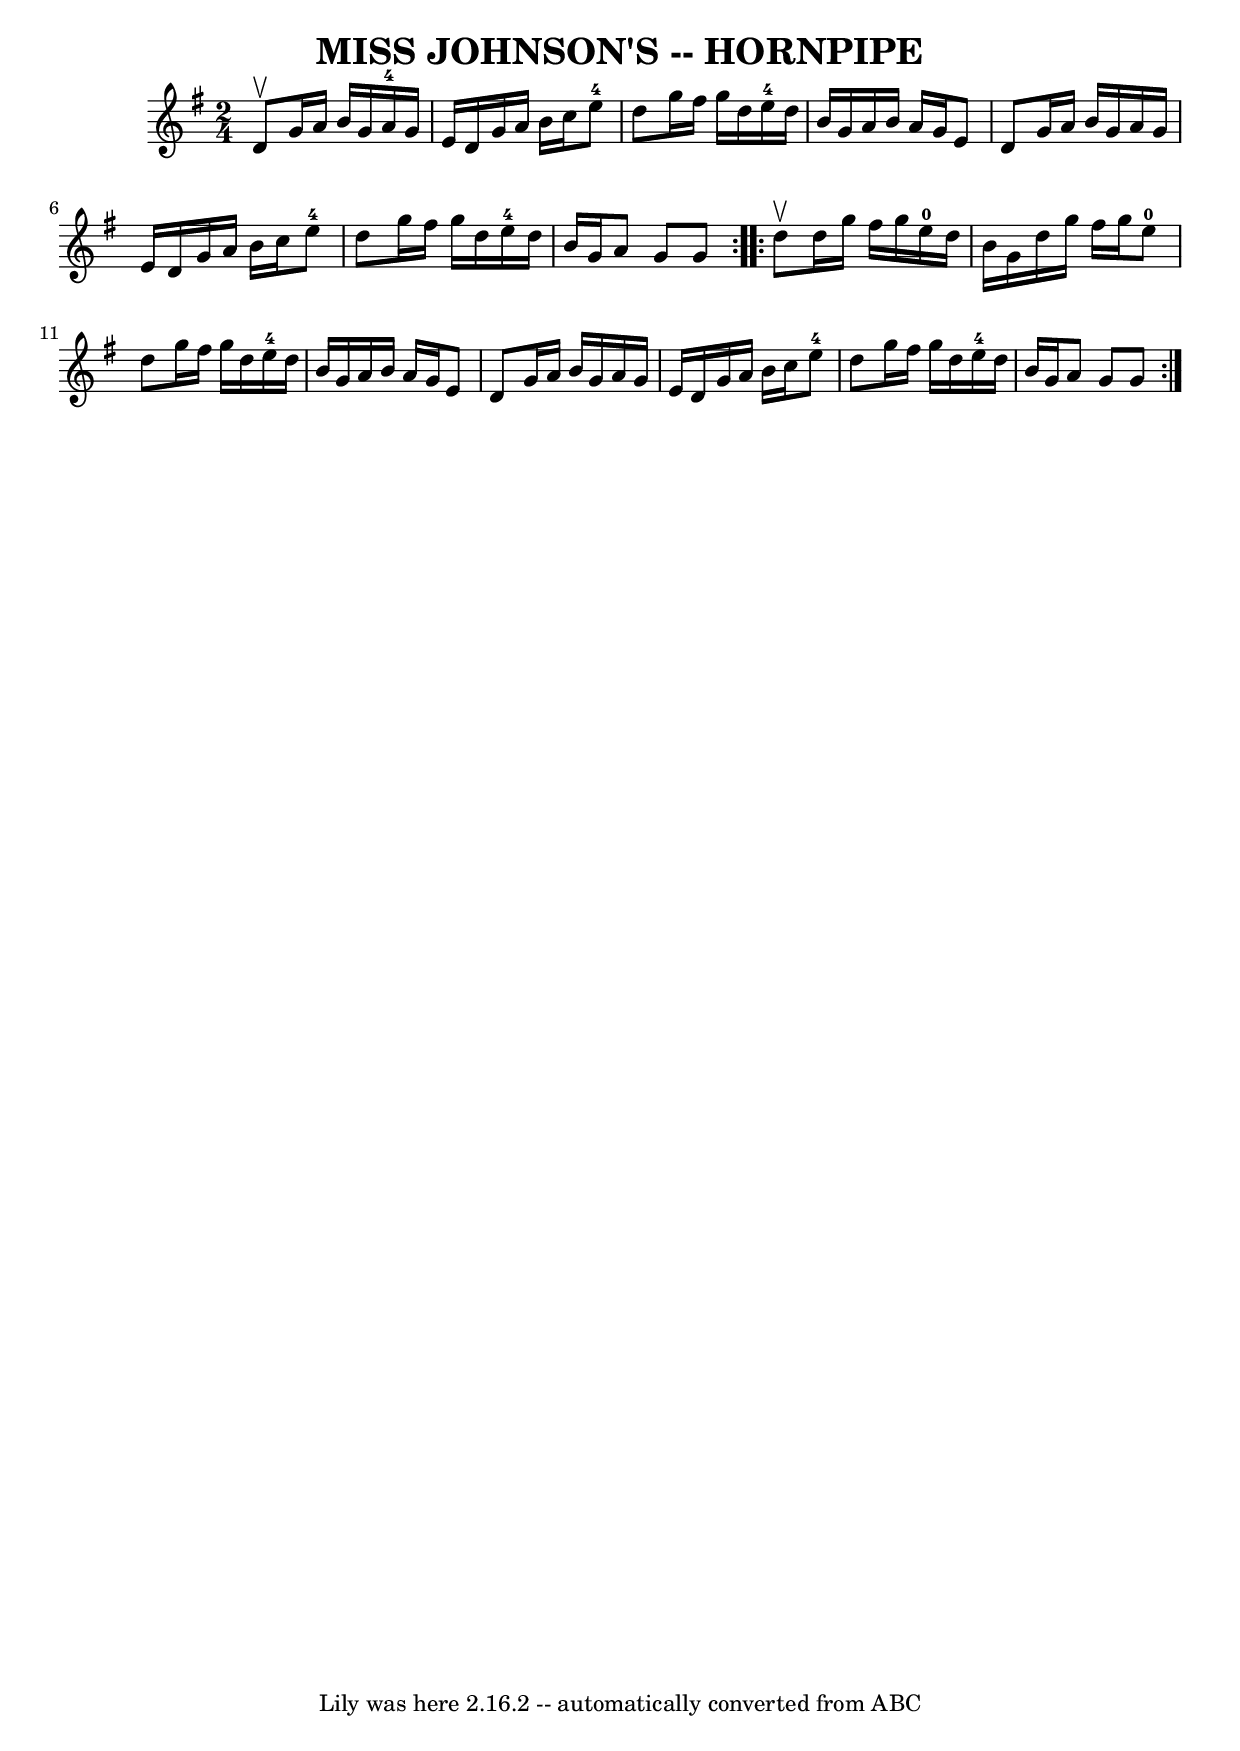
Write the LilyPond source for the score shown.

\version "2.16.2"
\include "Mammoth.ily"
\header {
  %% book = "Ryan's Mammoth Collection of Fiddle Tunes"
  crossRefNumber = "1"
  footnotes = ""
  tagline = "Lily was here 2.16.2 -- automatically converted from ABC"
  title = "MISS JOHNSON'S -- HORNPIPE"

}
voicedefault =  {



  \repeat volta 2 {

    \time 2/4 
    \key g \major
 d'8^\upbow       |
    g'16 a'16 b'16    
    g'16 a'16-4 g'16 e'16 d'16    |
    g'16 a'16 b'16   
    c''16 e''8-4 d''8    |
    g''16 fis''16 g''16 d''16   
    e''16-4 d''16 b'16 g'16    |
    a'16 b'16 a'16    
    g'16 e'8 d'8    |
    |
    g'16 a'16 b'16 g'16    
    a'16 g'16 e'16 d'16    |
    g'16 a'16 b'16 c''16      
    e''8-4 d''8    |
    g''16 fis''16 g''16 d''16 e''16 
    -4 d''16 b'16 g'16    |
    a'8 g'8 g'8    
  }     

  \repeat volta 2 {
    d''8^\upbow       |
    d''16 g''16 fis''16    
    g''16 e''16-0 d''16 b'16 g'16    |
    d''16 g''16    
    fis''16 g''16 e''8-0 d''8    |
    g''16 fis''16 g''16  
    d''16 e''16-4 d''16 b'16 g'16    |
    a'16 b'16    
    a'16 g'16 e'8 d'8    |
    |
    g'16 a'16 b'16    
    g'16 a'16 g'16 e'16 d'16    |
    g'16 a'16 b'16    
    c''16 e''8-4 d''8    |
    g''16 fis''16 g''16 d''16    
    e''16-4 d''16 b'16 g'16    |
    a'8 g'8 g'8    
  }   

}

\score{
  <<

    \context Staff="default"
    {
      \voicedefault 
      
    }

  >>
  \layout {
    
  }
  \midi {
  }

}
